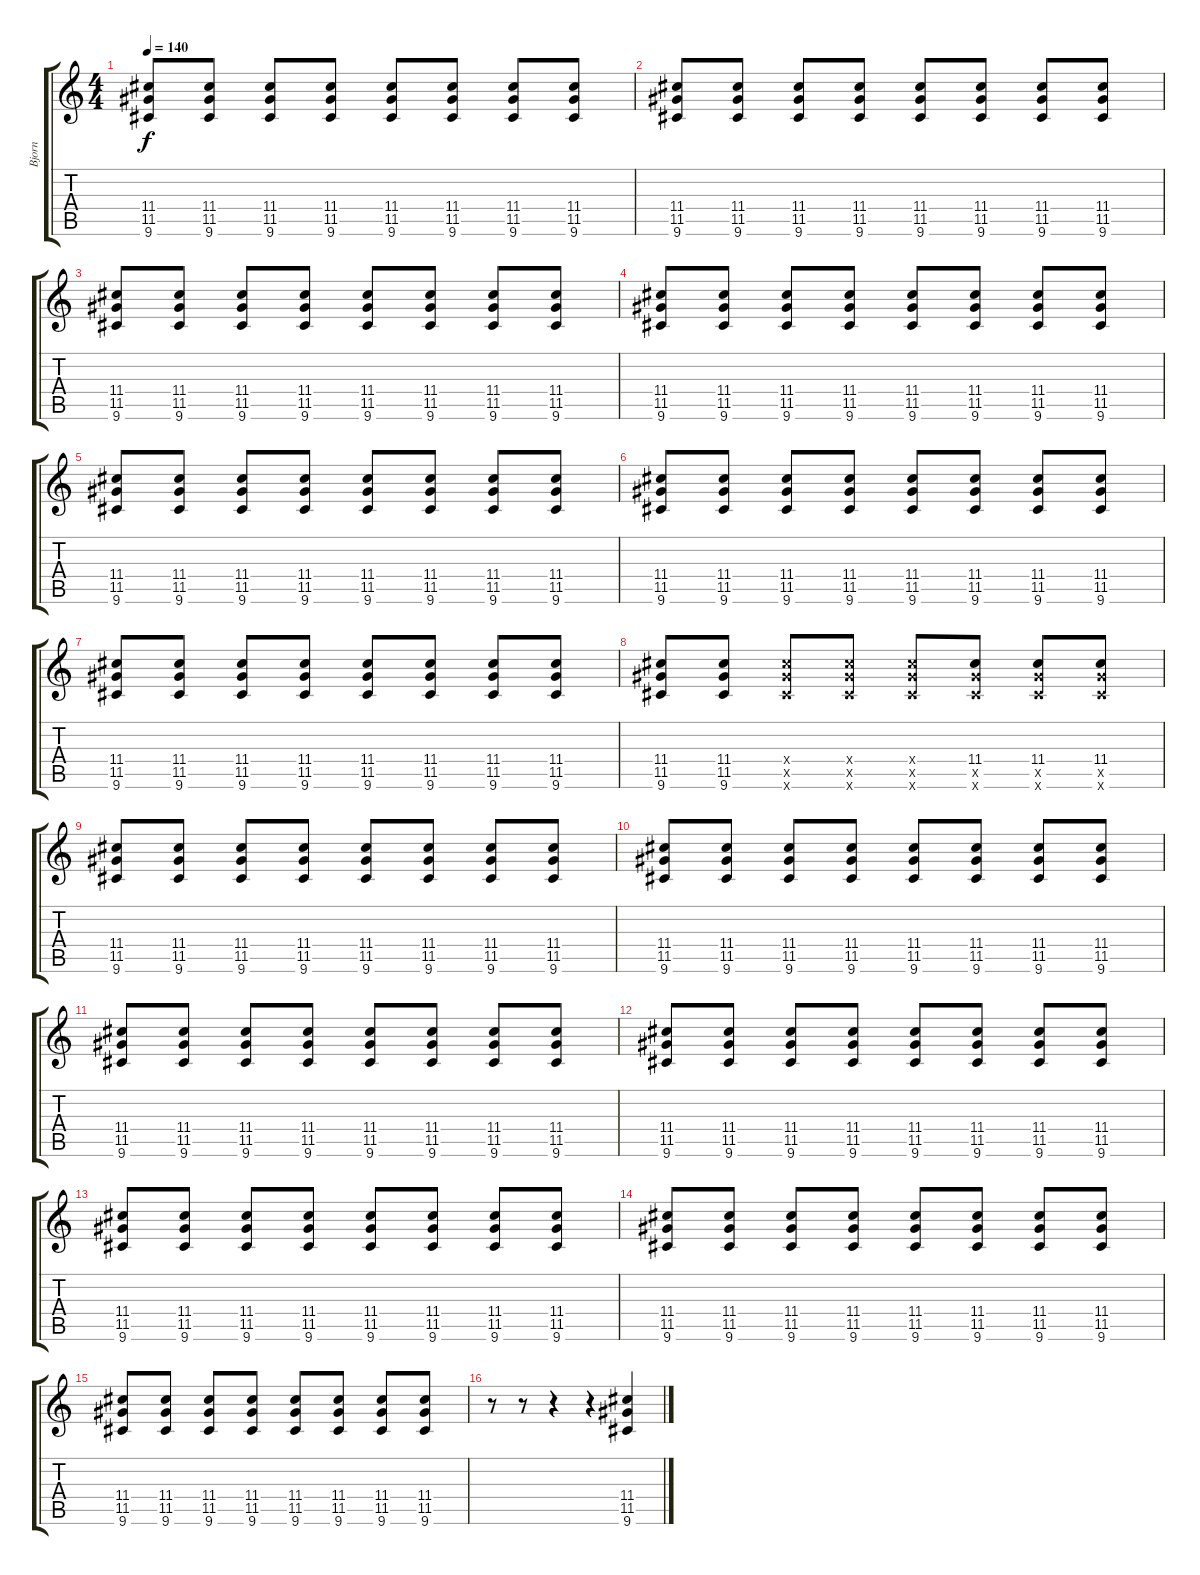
\track ("Bjorn " "Bjorn ") {instrument distortionguitar}
\staff {score tabs}
\tuning (E4 B3 G3 D3 A2 E2) {hide}
\ts (4 4)
\tempo 140
\clef g2
\ks c
(11.4 11.5 9.6).8{dy f volume 7} (11.4 11.5 9.6).8 (11.4 11.5 9.6).8 (11.4 11.5 9.6).8 (11.4 11.5 9.6).8 (11.4 11.5 9.6).8 (11.4 11.5 9.6).8 (11.4 11.5 9.6).8 |
(11.4 11.5 9.6).8{volume 7} (11.4 11.5 9.6).8 (11.4 11.5 9.6).8 (11.4 11.5 9.6).8 (11.4 11.5 9.6).8 (11.4 11.5 9.6).8 (11.4 11.5 9.6).8 (11.4 11.5 9.6).8 |
(11.4 11.5 9.6).8{volume 7} (11.4 11.5 9.6).8 (11.4 11.5 9.6).8 (11.4 11.5 9.6).8 (11.4 11.5 9.6).8 (11.4 11.5 9.6).8 (11.4 11.5 9.6).8 (11.4 11.5 9.6).8 |
(11.4 11.5 9.6).8{volume 7} (11.4 11.5 9.6).8 (11.4 11.5 9.6).8 (11.4 11.5 9.6).8 (11.4 11.5 9.6).8 (11.4 11.5 9.6).8 (11.4 11.5 9.6).8 (11.4 11.5 9.6).8 |
(11.4 11.5 9.6).8{volume 7} (11.4 11.5 9.6).8 (11.4 11.5 9.6).8 (11.4 11.5 9.6).8 (11.4 11.5 9.6).8 (11.4 11.5 9.6).8 (11.4 11.5 9.6).8 (11.4 11.5 9.6).8 |
(11.4 11.5 9.6).8{volume 7} (11.4 11.5 9.6).8 (11.4 11.5 9.6).8 (11.4 11.5 9.6).8 (11.4 11.5 9.6).8 (11.4 11.5 9.6).8 (11.4 11.5 9.6).8 (11.4 11.5 9.6).8 |
(11.4 11.5 9.6).8{volume 7} (11.4 11.5 9.6).8 (11.4 11.5 9.6).8 (11.4 11.5 9.6).8 (11.4 11.5 9.6).8 (11.4 11.5 9.6).8 (11.4 11.5 9.6).8 (11.4 11.5 9.6).8 |
(11.4 11.5 9.6).8{volume 7} (11.4 11.5 9.6).8 (11.4{x} 11.5{x} 9.6{x}).8 (11.4{x} 11.5{x} 9.6{x}).8 (11.4{x} 11.5{x} 9.6{x}).8 (11.4 11.5{x} 9.6{x}).8 (11.4 11.5{x} 9.6{x}).8 (11.4 11.5{x} 9.6{x}).8 |
(11.4 11.5 9.6).8{volume 7} (11.4 11.5 9.6).8 (11.4 11.5 9.6).8 (11.4 11.5 9.6).8 (11.4 11.5 9.6).8 (11.4 11.5 9.6).8 (11.4 11.5 9.6).8 (11.4 11.5 9.6).8 |
(11.4 11.5 9.6).8{volume 7} (11.4 11.5 9.6).8 (11.4 11.5 9.6).8 (11.4 11.5 9.6).8 (11.4 11.5 9.6).8 (11.4 11.5 9.6).8 (11.4 11.5 9.6).8 (11.4 11.5 9.6).8 |
(11.4 11.5 9.6).8{volume 7} (11.4 11.5 9.6).8 (11.4 11.5 9.6).8 (11.4 11.5 9.6).8 (11.4 11.5 9.6).8 (11.4 11.5 9.6).8 (11.4 11.5 9.6).8 (11.4 11.5 9.6).8 |
(11.4 11.5 9.6).8{volume 7} (11.4 11.5 9.6).8 (11.4 11.5 9.6).8 (11.4 11.5 9.6).8 (11.4 11.5 9.6).8 (11.4 11.5 9.6).8 (11.4 11.5 9.6).8 (11.4 11.5 9.6).8 |
(11.4 11.5 9.6).8{volume 7} (11.4 11.5 9.6).8 (11.4 11.5 9.6).8 (11.4 11.5 9.6).8 (11.4 11.5 9.6).8 (11.4 11.5 9.6).8 (11.4 11.5 9.6).8 (11.4 11.5 9.6).8 |
(11.4 11.5 9.6).8{volume 7} (11.4 11.5 9.6).8 (11.4 11.5 9.6).8 (11.4 11.5 9.6).8 (11.4 11.5 9.6).8 (11.4 11.5 9.6).8 (11.4 11.5 9.6).8 (11.4 11.5 9.6).8 |
(11.4 11.5 9.6).8{volume 7} (11.4 11.5 9.6).8 (11.4 11.5 9.6).8 (11.4 11.5 9.6).8 (11.4 11.5 9.6).8 (11.4 11.5 9.6).8 (11.4 11.5 9.6).8 (11.4 11.5 9.6).8 |
r.8 r.8 r.4 r.4 (11.4 11.5 9.6).4{volume 10}
